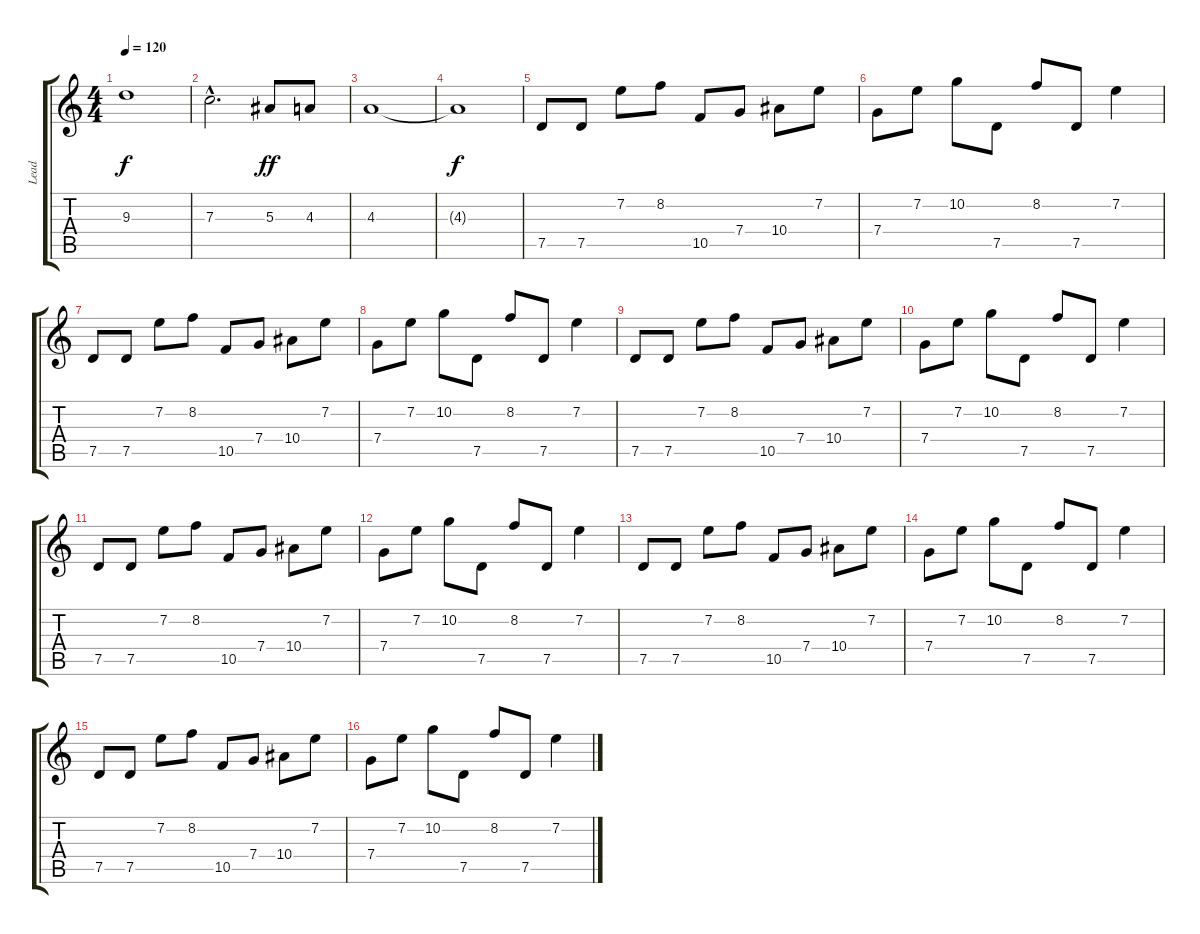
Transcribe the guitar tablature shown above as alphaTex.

\track ("Lead" "Lead") {instrument distortionguitar}
\staff {score tabs}
\tuning (D4 A3 F3 C3 G2 D2) {hide}
\ts (4 4)
\tempo 120
\clef g2
\ks c
9.3.1{dy f} |
7.3{hac}.2{d} 5.3.8{dy ff} 4.3.8 |
4.3.1 |
4.3{t}.1{dy f} |
7.5.8 7.5.8 7.2.8 8.2.8 10.5.8 7.4.8 10.4.8 7.2.8 |
7.4.8 7.2.8 10.2.8 7.5.8 8.2.8 7.5.8 7.2.4 |
7.5.8 7.5.8 7.2.8 8.2.8 10.5.8 7.4.8 10.4.8 7.2.8 |
7.4.8 7.2.8 10.2.8 7.5.8 8.2.8 7.5.8 7.2.4 |
7.5.8 7.5.8 7.2.8 8.2.8 10.5.8 7.4.8 10.4.8 7.2.8 |
7.4.8 7.2.8 10.2.8 7.5.8 8.2.8 7.5.8 7.2.4 |
7.5.8 7.5.8 7.2.8 8.2.8 10.5.8 7.4.8 10.4.8 7.2.8 |
7.4.8 7.2.8 10.2.8 7.5.8 8.2.8 7.5.8 7.2.4 |
7.5.8 7.5.8 7.2.8 8.2.8 10.5.8 7.4.8 10.4.8 7.2.8 |
7.4.8 7.2.8 10.2.8 7.5.8 8.2.8 7.5.8 7.2.4 |
7.5.8 7.5.8 7.2.8 8.2.8 10.5.8 7.4.8 10.4.8 7.2.8 |
7.4.8 7.2.8 10.2.8 7.5.8 8.2.8 7.5.8 7.2.4
